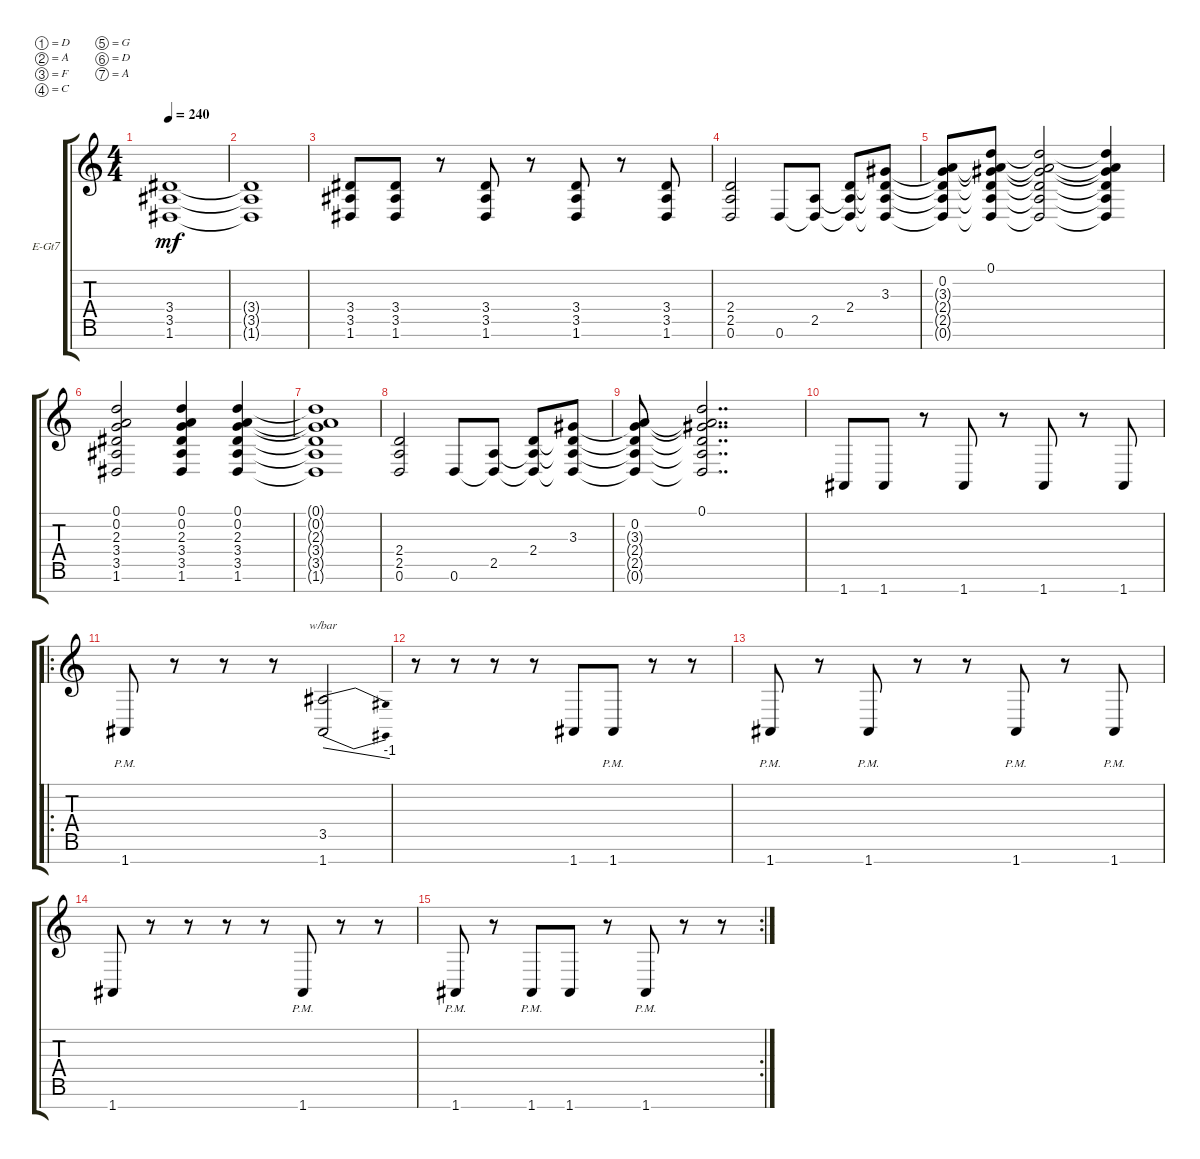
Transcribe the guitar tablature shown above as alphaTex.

\defaultSystemsLayout 4
\bracketExtendMode groupsimilarinstruments
\firstSystemTrackNameOrientation horizontal
\otherSystemsTrackNameOrientation horizontal
\track ("Electric Guitar" "E-Gt7") {instrument distortionguitar}
\staff {score tabs}
\tuning (D4 A3 F3 C3 G2 D2 A1)
\ts (4 4)
\tempo 240
\clef g2
\ks c
(1.6 3.5 3.4).1{dy mf instrument distortionguitar} |
(1.6{t} 3.4{t} 3.5{t}).1 |
(1.6 3.5 3.4).8 (1.6 3.5 3.4).8 r.8 (1.6 3.5 3.4).8 r.8 (1.6 3.5 3.4).8 r.8 (1.6 3.5 3.4).8 |
(0.6 2.5 2.4).2 0.6.8 (2.5 0.6{t}).8 (2.4 2.5{t} 0.6{t}).8 (3.3 2.4{t} 2.5{t} 0.6{t}).8 |
(0.2 3.3{t} 2.4{t} 2.5{t} 0.6{t}).8 (0.1 0.2{t} 3.3{t} 2.4{t} 2.5{t} 0.6{t}).8 (0.1{t} 0.2{t} 3.3{t} 2.4{t} 2.5{t} 0.6{t}).2 (0.6{t} 2.5{t} 2.4{t} 3.3{t} 0.2{t} 0.1{t}).4 |
(1.6 3.5 3.4 2.3 0.2 0.1).2 (1.6 3.5 3.4 2.3 0.2 0.1).4 (1.6 3.5 3.4 2.3 0.2 0.1).4 |
(1.6{t} 3.5{t} 3.4{t} 2.3{t} 0.2{t} 0.1{t}).1 |
(0.6 2.5 2.4).2 0.6.8 (2.5 0.6{t}).8 (2.4 2.5{t} 0.6{t}).8 (3.3 2.4{t} 2.5{t} 0.6{t}).8 |
(0.2 0.6{t} 2.5{t} 2.4{t} 3.3{t}).8 (0.1 0.6{t} 2.5{t} 2.4{t} 3.3{t} 0.2{t}).2{dd} |
1.7.8 1.7.8 r.8 1.7.8 r.8 1.7.8 r.8 1.7.8 |
\ro
1.7{pm}.8 r.8 r.8 r.8 (3.5 1.7).2{tbe (dive default 0 0 45 -4)} |
r.8 r.8 r.8 r.8 1.7.8 1.7{pm}.8 r.8 r.8 |
1.7{pm}.8 r.8 1.7{pm}.8 r.8 r.8 1.7{pm}.8 r.8 1.7{pm}.8 |
1.7.8 r.8 r.8 r.8 r.8 1.7{pm}.8 r.8 r.8 |
\rc 2
1.7{pm}.8 r.8 1.7{pm}.8 1.7.8 r.8 1.7{pm}.8 r.8 r.8
